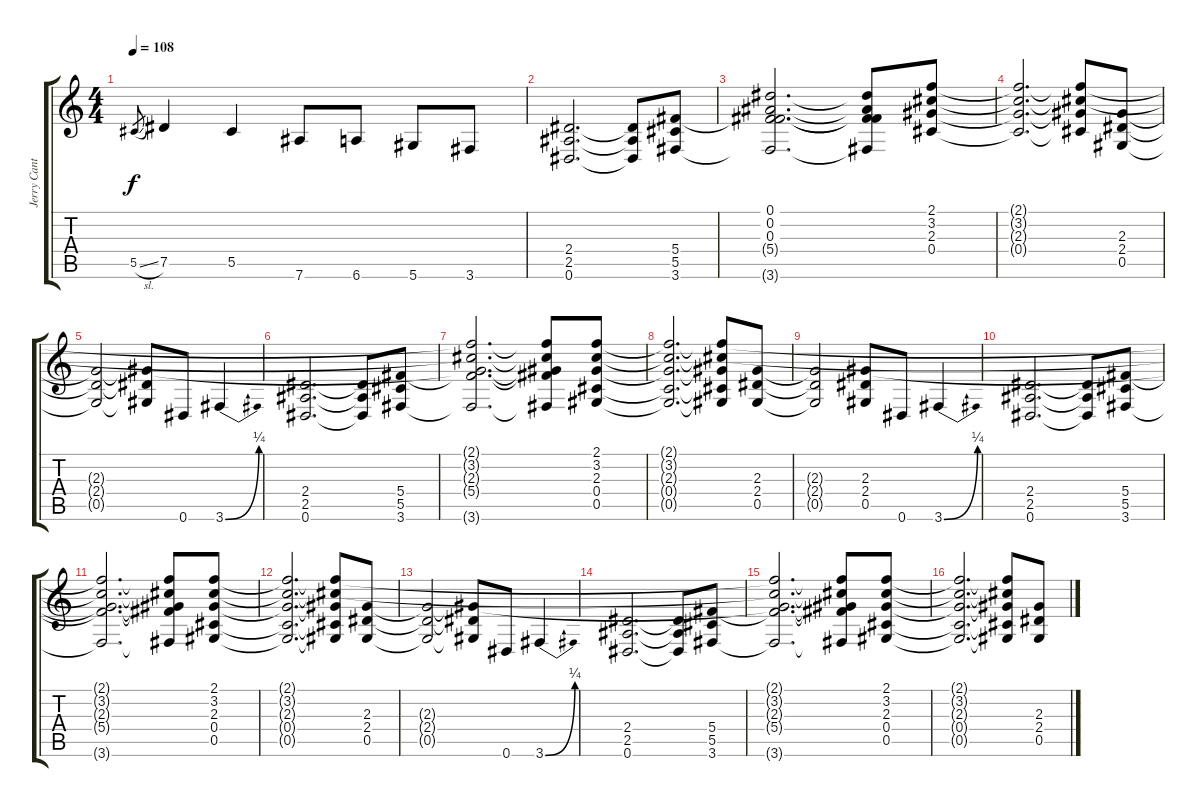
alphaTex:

\track ("Jerry Cantrell - Guitar 2" "Jerry Cant") {instrument overdrivenguitar}
\staff {score tabs}
\tuning (Eb4 Bb3 Gb3 Db3 Ab2 Eb2) {hide}
\ts (4 4)
\tempo 108
\clef g2
\ks c
5.5{sl}.8{gr dy f} 7.5.4 5.5.4 7.6.8 6.6.8 5.6.8 3.6.8 |
(2.4 2.5 0.6).2{d} (2.4{t} 2.5{t} 0.6{t}).8 (5.4 5.5 3.6).8 |
(0.1 0.2 0.3 5.4{t} 3.6{t}).2{d} (0.1{t} 0.2{t} 0.3{t} 5.4{t} 3.6{t}).8 (2.1 3.2 2.3 0.4).8 |
(2.1{t} 3.2{t} 2.3{t} 0.4{t}).2{d} (2.1{t} 3.2{t} 2.3{t} 0.4{t}).8 (2.3 2.4 0.5).8 |
(2.3{t} 2.4{t} 0.5{t}).2 (2.3{t} 2.4{t} 0.5{t}).8 0.6.8 3.6{be (bend 0 0 60 1)}.4 |
(2.4 2.5 0.6).2{d} (2.4{t} 2.5{t} 0.6{t}).8 (5.4 5.5 3.6).8 |
(2.1{t} 3.2{t} 2.3{t} 5.4{t} 3.6{t}).2{d} (2.1{t} 3.2{t} 2.3{t} 5.4{t} 3.6{t}).8 (2.1 3.2 2.3 0.4 0.5).8 |
(2.1{t} 3.2{t} 2.3{t} 0.4{t} 0.5{t}).2{d} (2.1{t} 3.2{t} 2.3{t} 0.4{t} 0.5{t}).8 (2.3 2.4 0.5).8 |
(2.3{t} 2.4{t} 0.5{t}).2 (2.3 2.4 0.5).8 0.6.8 3.6{be (bend 0 0 60 1)}.4 |
(2.4 2.5 0.6).2{d} (2.4{t} 2.5{t} 0.6{t}).8 (5.4 5.5 3.6).8 |
(2.1{t} 3.2{t} 2.3{t} 5.4{t} 3.6{t}).2{d} (2.1{t} 3.2{t} 2.3{t} 5.4{t} 3.6{t}).8 (2.1 3.2 2.3 0.4 0.5).8 |
(2.1{t} 3.2{t} 2.3{t} 0.4{t} 0.5{t}).2{d} (2.1{t} 3.2{t} 2.3{t} 0.4{t} 0.5{t}).8 (2.3 2.4 0.5).8 |
(2.3{t} 2.4{t} 0.5{t}).2 (2.3{t} 2.4{t} 0.5{t}).8 0.6.8 3.6{be (bend 0 0 60 1)}.4 |
(2.4 2.5 0.6).2{d} (2.4{t} 2.5{t} 0.6{t}).8 (5.4 5.5 3.6).8 |
(2.1{t} 3.2{t} 2.3{t} 5.4{t} 3.6{t}).2{d} (2.1{t} 3.2{t} 2.3{t} 5.4{t} 3.6{t}).8 (2.1 3.2 2.3 0.4 0.5).8 |
(2.1{t} 3.2{t} 2.3{t} 0.4{t} 0.5{t}).2{d} (2.1{t} 3.2{t} 2.3{t} 0.4{t} 0.5{t}).8 (2.3 2.4 0.5).8
